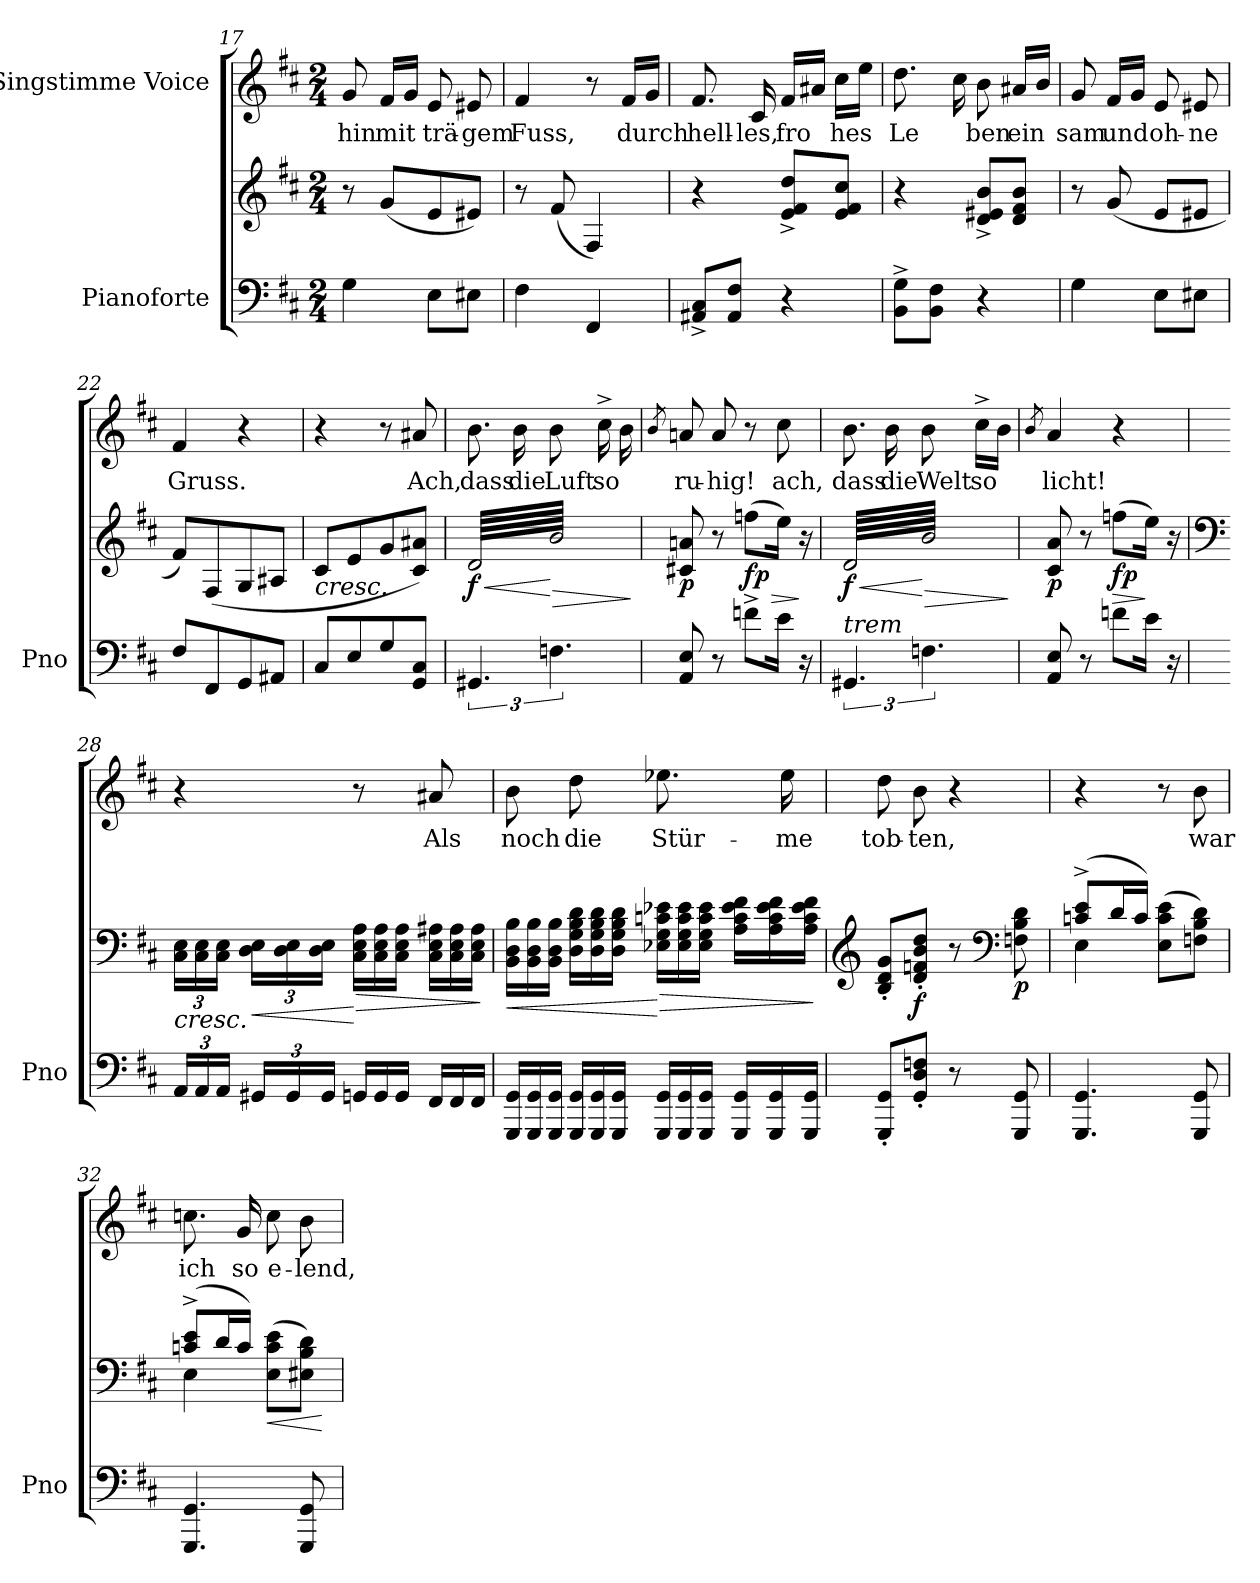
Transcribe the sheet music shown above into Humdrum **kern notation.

**kern	**kern	**dynam	**kern	**text
*part2	*part2	*part2	*part1	*part1
*staff3	*staff2	*staff2/3	*staff1	*staff1
*I"Pianoforte	*	*	*I"Singstimme Voice	*
*I'Pno	*	*	*	*
*clefF4	*clefG2	*	*clefG2	*
*k[f#c#]	*k[f#c#]	*	*k[f#c#]	*
*M2/4	*M2/4	*	*M2/4	*
=17	=17	=17	=17	=17
!	!	!	!	!LO:LY:b
4G\	8r	.	8g/	hin
!	!	!	!	!LO:LY:b
.	(<8g/L	.	16f#/LL	mit
.	.	.	16g/JJ	.
!	!	!	!	!LO:LY:b
8E\L	8e/	.	8e/	trä-
!	!	!	!	!LO:LY:b
8E#X\J	8e#X/J)	.	8e#X/	gem
=18	=18	=18	=18	=18
!	!	!	!	!LO:LY:b
4F#\	8r	.	4f#/	Fuss,
.	(<8f#/	.	.	.
4FF#/	4F#/)	.	8r	.
!	!	!	!	!LO:LY:b
.	.	.	16f#/LL	durch
.	.	.	16g/JJ	.
=19	=19	=19	=19	=19
!	!	!	!	!LO:LY:b
8AA#X/^ 8C#/^L	4r	.	8.f#/	hell-
8AA#/ 8F#/J	.	.	.	.
!	!	!	!	!LO:LY:b
.	.	.	16c#/	les,
!	!	!	!	!LO:LY:b
4r	8e/^ 8f#/^ 8dd/^L	.	16f#/LL	fro
!	!	!	!	!LO:LY:b
.	.	.	16a#X/JJ	-
!	!	!	!	!LO:LY:b
.	8e/ 8f#/ 8cc#/J	.	16cc#\LL	hes
.	.	.	16ee\JJ	.
!!LO:PB:g=z
=20	=20	=20	=20	=20
!	!	!	!	!LO:LY:b
8BB\^ 8G\^L	4r	.	8.dd\	Le
8BB\ 8F#\J	.	.	.	.
!	!	!	!	!LO:LY:b
.	.	.	16cc#\	-
!	!	!	!	!LO:LY:b
4r	8d/^ 8e#X/^ 8b/^L	.	8b\	ben
!	!	!	!	!LO:LY:b
.	8d/ 8f#/ 8b/J	.	16a#X/LL	ein
!	!	!	!	!LO:LY:b
.	.	.	16b/JJ	-
=21	=21	=21	=21	=21
!	!	!	!	!LO:LY:b
4G\	8r	.	8g/	sam
!	!	!	!	!LO:LY:b
.	(<8g/	.	16f#/LL	und
.	.	.	16g/JJ	.
!	!	!	!	!LO:LY:b
8E\L	8e/L	.	8e/	oh-
!	!	!	!	!LO:LY:b
8E#X\J	8e#X/J	.	8e#X/	ne
=22	=22	=22	=22	=22
!	!	!	!	!LO:LY:b
8F#/L	8f#/L)	.	4f#/	Gruss.
8FF#/	(<8F#/	.	.	.
8GG/	8G/	.	4r	.
8AA#X/J	8A#X/J	.	.	.
=23	=23	=23	=23	=23
!	!LO:TX:b:i:t=cresc.	!	!	!
8C#/L	8c#/L	.	4r	.
8E/	8e/	.	.	.
*	*	*	*MM33	*
8G/	8g/	.	8r	.
!	!	!	!	!LO:LY:b
8GG/ 8C#/J	8c#/ 8a#X/J)	.	8a#X/	Ach,
=24	=24	=24	=24	=24
!	!LO:TX:a:i:t=trem	!	!	!
!	!	!LO:HP:b	!	!LO:LY:b
!	!	!LO:DY:n=1:b	!	!
*	*tremolo	*	*	*
6.GG#X/	64d/LLLL	< f	8.b\	dass
.	64b\	.	.	.
.	64d/	.	.	.
.	64b\	.	.	.
.	64d/	.	.	.
.	64b\	.	.	.
.	64d/	.	.	.
.	64b\	.	.	.
.	64d/	.	.	.
.	64b\	.	.	.
.	64d/	.	.	.
.	64b\	.	.	.
!	!	!	!	!LO:LY:b
.	64d/	.	16b\	die
.	64b\	.	.	.
.	64d/	.	.	.
.	64b\	.	.	.
!	!	!LO:HP:n=1:b	!	!LO:LY:b
6.Fn\	64d/	[ >	8b\	Luft
.	64b\	.	.	.
.	64d/	.	.	.
.	64b\	.	.	.
.	64d/	.	.	.
.	64b\	.	.	.
.	64d/	.	.	.
.	64b\	.	.	.
!	!	!	!	!LO:LY:b
.	64d/	.	16cc#^\	so
.	64b\	.	.	.
.	64d/	.	.	.
.	64b\	.	.	.
.	64d/	.	16b\	.
.	64b\	.	.	.
.	64d/	.	.	.
.	64b\JJJJ	.	.	.
*	*Xtremolo	*	*	*
.	.	]	.	.
=25	=25	=25	=25	=25
.	.	.	8qb/	.
!	!	!LO:DY:b	!	!LO:LY:b
8AA/ 8E/	8c#X/ 8an/	p	8an/	ru-
.	.	.	.	.
.	.	.	.	.
.	.	.	.	.
.	.	.	.	.
.	.	.	.	.
.	.	.	.	.
.	.	.	.	.
!	!	!	!	!LO:LY:b
8r	8r	.	8a/	-hig!
.	.	.	.	.
.	.	.	.	.
.	.	.	.	.
.	.	.	.	.
.	.	.	.	.
.	.	.	.	.
.	.	.	.	.
!	!	!LO:HP:b	!	!
!	!	!LO:DY:n=1:b	!	!
8fn^\L	(>8ffn\L	> fp	8r	.
!	!	!	!	!LO:LY:b
16e\Jk	16ee\Jk)	.	8cc#\	ach,
16r	16r	]	.	.
!!LO:LB:g=z
=26	=26	=26	=26	=26
!LO:TX:a:i:t=trem	!	!	!	!
!	!	!LO:HP:b	!	!LO:LY:b
!	!	!LO:DY:n=1:b	!	!
*	*tremolo	*	*	*
6.GG#X/	64d/LLLL	< f	8.b\	dass
.	64b\	.	.	.
.	64d/	.	.	.
.	64b\	.	.	.
.	64d/	.	.	.
.	64b\	.	.	.
.	64d/	.	.	.
.	64b\	.	.	.
.	64d/	.	.	.
.	64b\	.	.	.
.	64d/	.	.	.
.	64b\	.	.	.
!	!	!	!	!LO:LY:b
.	64d/	.	16b\	die
.	64b\	.	.	.
.	64d/	.	.	.
.	64b\	.	.	.
!	!	!LO:HP:n=1:b	!	!LO:LY:b
6.Fn\	64d/	[ >	8b\	Welt
.	64b\	.	.	.
.	64d/	.	.	.
.	64b\	.	.	.
.	64d/	.	.	.
.	64b\	.	.	.
.	64d/	.	.	.
.	64b\	.	.	.
!	!	!	!	!LO:LY:b
.	64d/	.	16cc#^\LL	so
.	64b\	.	.	.
.	64d/	.	.	.
.	64b\	.	.	.
.	64d/	.	16b\JJ	.
.	64b\	.	.	.
.	64d/	.	.	.
.	64b\JJJJ	.	.	.
*	*Xtremolo	*	*	*
.	.	]	.	.
=27	=27	=27	=27	=27
.	.	.	8qb/	.
!	!	!LO:DY:b	!	!LO:LY:b
8AA/ 8E/	8c#/ 8a/	p	4a/	licht!
.	.	.	.	.
.	.	.	.	.
.	.	.	.	.
.	.	.	.	.
.	.	.	.	.
.	.	.	.	.
.	.	.	.	.
8r	8r	.	.	.
.	.	.	.	.
.	.	.	.	.
.	.	.	.	.
.	.	.	.	.
.	.	.	.	.
.	.	.	.	.
.	.	.	.	.
!	!	!LO:HP:b	!	!
!	!	!LO:DY:n=1:b	!	!
8fn\L	(>8ffn\L	> fp	4r	.
16e\Jk	16ee\Jk)	]	.	.
16r	16r	.	.	.
=28	=28	=28	=28	=28
*	*clefF4	*	*	*
*Xbrackettup	*Xbrackettup	*	*	*
!	!LO:TX:b:i:t=cresc.	!	!	!
24AA/LL	24C#\ 24E\LL	.	4r	.
24AA/	24C#\ 24E\	.	.	.
24AA/JJ	24C#\ 24E\JJ	.	.	.
!	!	!LO:HP:b	!	!
24GG#X/LL	24D\ 24E\LL	<	.	.
24GG#/	24D\ 24E\	.	.	.
24GG#/JJ	24D\ 24E\JJ	.	.	.
*Xtuplet	*Xtuplet	*	*	*
!	!	!LO:HP:n=1:b	!	!
24GGn/LL	24C#\ 24E\ 24A\LL	[ >	8r	.
24GG/	24C#\ 24E\ 24A\	.	.	.
24GG/JJ	24C#\ 24E\ 24A\JJ	.	.	.
*	*	*	*MM40	*
!	!	!	!	!LO:LY:b
24FF#/LL	24C#\ 24E\ 24A#X\LL	.	8a#X/	Als
24FF#/	24C#\ 24E\ 24A#\	.	.	.
24FF#/JJ	24C#\ 24E\ 24A#\JJ	.	.	.
.	.	]	.	.
!!LO:LB:g=z
=29	=29	=29	=29	=29
!	!	!LO:HP:b	!	!LO:LY:b
24GGG/ 24GG/LL	24BB\ 24D\ 24B\LL	<	8b\	noch
24GGG/ 24GG/	24BB\ 24D\ 24B\	.	.	.
24GGG/ 24GG/JJ	24BB\ 24D\ 24B\JJ	.	.	.
!	!	!	!	!LO:LY:b
24GGG/ 24GG/LL	24D\ 24G\ 24B\ 24d\LL	.	8dd\	die
24GGG/ 24GG/	24D\ 24G\ 24B\ 24d\	.	.	.
24GGG/ 24GG/JJ	24D\ 24G\ 24B\ 24d\JJ	.	.	.
!	!	!LO:HP:n=1:b	!	!LO:LY:b
24GGG/ 24GG/LL	24E-X\ 24G\ 24cn\ 24e-X\LL	[ >	8.ee-X\	Stür-
24GGG/ 24GG/	24E-\ 24G\ 24c\ 24e-\	.	.	.
24GGG/ 24GG/JJ	24E-\ 24G\ 24c\ 24e-\JJ	.	.	.
24GGG/ 24GG/LL	24A\ 24c\ 24e-\ 24f#\LL	.	.	.
24GGG/ 24GG/	24A\ 24c\ 24e-\ 24f#\	.	.	.
!	!	!	!	!LO:LY:b
.	.	.	16ee-\	me
24GGG/ 24GG/JJ	24A\ 24c\ 24e-\ 24f#\JJ	.	.	.
.	.	]	.	.
=30	=30	=30	=30	=30
*	*clefG2	*	*	*
!	!	!	!	!LO:LY:b
8GGG/' 8GG/'L	8B/' 8d/' 8g/'L	.	8dd\	tob-
!	!	!LO:DY:b	!	!LO:LY:b
8GG/' 8D/' 8Fn/'J	8d/' 8fn/' 8b/' 8dd/'J	f	8b\	ten,
8r	8r	.	4r	.
*	*clefF4	*	*	*
!	!	!LO:DY:b	!	!
8GGG/ 8GG/	8Fn\ 8B\ 8d\	p	.	.
=31	=31	=31	=31	=31
*	*^	*	*	*
4.GGG/ 4.GG/	(>8cn/^ 8e/^L	4E\	.	4r	.
.	16d/L	.	.	.	.
.	16c/JJ)	.	.	.	.
.	(>8E\ 8c\ 8e\L	4ryy	.	8r	.
!	!	!	!	!	!LO:LY:b
8GGG/ 8GG/	8Fn\ 8B\ 8d\J)	.	.	8b\	war
=32	=32	=32	=32	=32	=32
!	!	!	!	!	!LO:LY:b
4.GGG/ 4.GG/	(>8cn/^ 8e/^L	4E\	.	8.ccn\	ich
.	16d/L	.	.	.	.
!	!	!	!	!	!LO:LY:b
.	16c/JJ)	.	.	16g/	so
!	!	!	!LO:HP:b	!	!LO:LY:b
.	(>8E\ 8c\ 8e\L	4ryy	<	8cc\	e-
!	!	!	!	!	!LO:LY:b
8GGG/ 8GG/	8E#X\ 8B\ 8d\J)	.	.	8b\	lend,
*	*v	*v	*	*	*
.	.	[	.	.
=	=	=	=	=
*-	*-	*-	*-	*-
